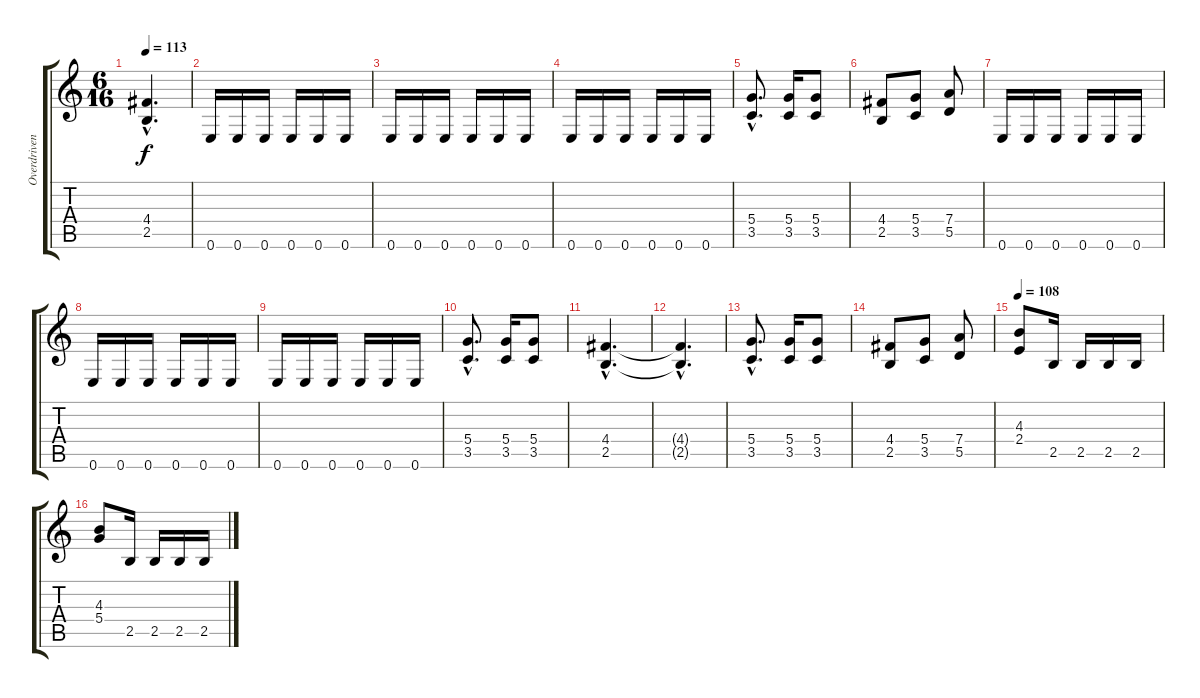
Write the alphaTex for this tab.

\track ("Overdriven Guitar 2" "Overdriven") {instrument overdrivenguitar}
\staff {score tabs}
\tuning (E4 B3 G3 D3 A2 E2) {hide}
\ts (6 16)
\tempo 113
\clef g2
\ks c
(4.4{hac} 2.5{hac}).4{d dy f} |
0.6.16 0.6.16 0.6.16 0.6.16 0.6.16 0.6.16 |
0.6.16 0.6.16 0.6.16 0.6.16 0.6.16 0.6.16 |
0.6.16 0.6.16 0.6.16 0.6.16 0.6.16 0.6.16 |
(5.4{hac} 3.5{hac}).8{d} (5.4 3.5).16 (5.4 3.5).8 |
(4.4 2.5).8 (5.4 3.5).8 (7.4 5.5).8 |
0.6.16 0.6.16 0.6.16 0.6.16 0.6.16 0.6.16 |
0.6.16 0.6.16 0.6.16 0.6.16 0.6.16 0.6.16 |
0.6.16 0.6.16 0.6.16 0.6.16 0.6.16 0.6.16 |
(5.4{hac} 3.5{hac}).8{d} (5.4 3.5).16 (5.4 3.5).8 |
(4.4{hac} 2.5{hac}).4{d} |
(4.4{hac t} 2.5{hac t}).4{d} |
(5.4{hac} 3.5{hac}).8{d} (5.4 3.5).16 (5.4 3.5).8 |
(4.4 2.5).8 (5.4 3.5).8 (7.4 5.5).8 |
\tempo 108
(4.3 2.4).8 2.5.16 2.5.16 2.5.16 2.5.16 |
(4.3 5.4).8 2.5.16 2.5.16 2.5.16 2.5.16
